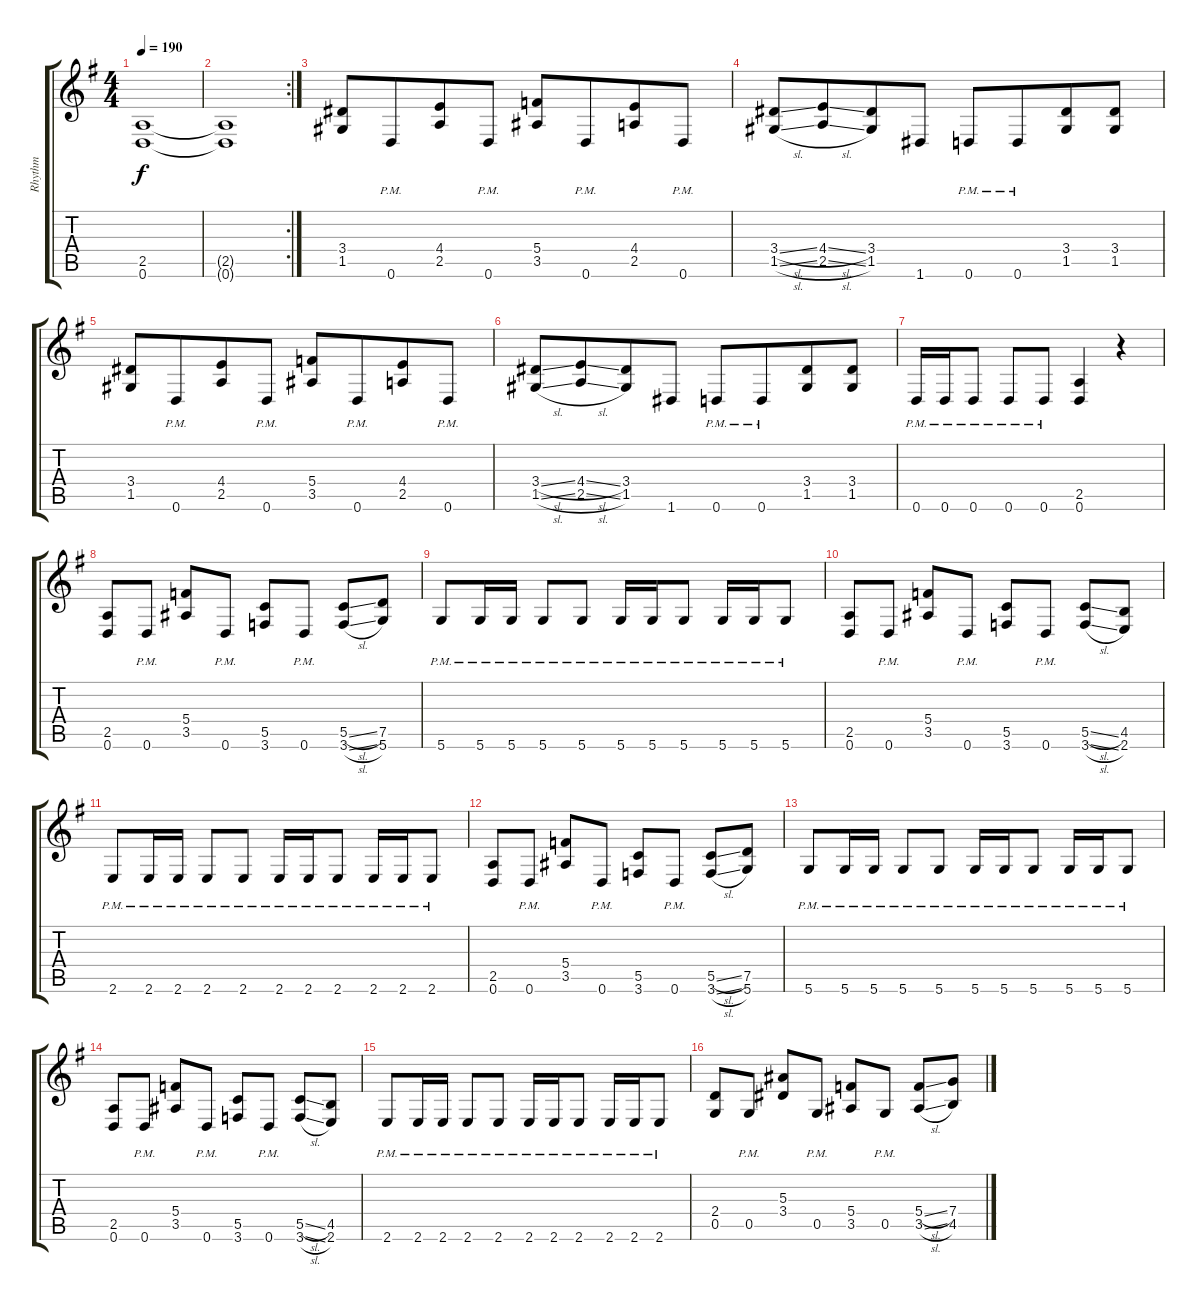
\track ("Rhythm" "Rhythm") {instrument overdrivenguitar}
\staff {score tabs}
\tuning (D4 A3 F3 C3 G2 D2) {hide}
\ts (4 4)
\tempo 190
\clef g2
\ks g
(2.5{t} 0.6{t}).1{dy f} |
\rc 2
(2.5{t} 0.6{t}).1 |
(3.4 1.5).8 0.6{pm}.8{beam merge} (4.4 2.5).8 0.6{pm}.8 (5.4 3.5).8 0.6{pm}.8{beam merge} (4.4 2.5).8 0.6{pm}.8 |
(3.4{sl} 1.5{sl}).8 (4.4{sl} 2.5{sl}).8{beam merge} (3.4 1.5).8 1.6.8 0.6{pm}.8 0.6{pm}.8{beam merge} (3.4 1.5).8 (3.4 1.5).8 |
(3.4 1.5).8 0.6{pm}.8{beam merge} (4.4 2.5).8 0.6{pm}.8 (5.4 3.5).8 0.6{pm}.8{beam merge} (4.4 2.5).8 0.6{pm}.8 |
(3.4{sl} 1.5{sl}).8 (4.4{sl} 2.5{sl}).8{beam merge} (3.4 1.5).8 1.6.8 0.6{pm}.8 0.6{pm}.8{beam merge} (3.4 1.5).8 (3.4 1.5).8 |
0.6{pm}.16 0.6{pm}.16 0.6{pm}.8 0.6{pm}.8 0.6{pm}.8 (2.5 0.6).4 r.4 |
(2.5 0.6).8 0.6{pm}.8 (5.4 3.5).8 0.6{pm}.8 (5.5 3.6).8 0.6{pm}.8 (5.5{sl} 3.6{sl}).8 (7.5 5.6).8 |
5.6{pm}.8 5.6{pm}.16 5.6{pm}.16 5.6{pm}.8 5.6{pm}.8 5.6{pm}.16 5.6{pm}.16 5.6{pm}.8 5.6{pm}.16 5.6{pm}.16 5.6{pm}.8 |
(2.5 0.6).8 0.6{pm}.8 (5.4 3.5).8 0.6{pm}.8 (5.5 3.6).8 0.6{pm}.8 (5.5{sl} 3.6{sl}).8 (4.5 2.6).8 |
2.6{pm}.8 2.6{pm}.16 2.6{pm}.16 2.6{pm}.8 2.6{pm}.8 2.6{pm}.16 2.6{pm}.16 2.6{pm}.8 2.6{pm}.16 2.6{pm}.16 2.6{pm}.8 |
(2.5 0.6).8 0.6{pm}.8 (5.4 3.5).8 0.6{pm}.8 (5.5 3.6).8 0.6{pm}.8 (5.5{sl} 3.6{sl}).8 (7.5 5.6).8 |
5.6{pm}.8 5.6{pm}.16 5.6{pm}.16 5.6{pm}.8 5.6{pm}.8 5.6{pm}.16 5.6{pm}.16 5.6{pm}.8 5.6{pm}.16 5.6{pm}.16 5.6{pm}.8 |
(2.5 0.6).8 0.6{pm}.8 (5.4 3.5).8 0.6{pm}.8 (5.5 3.6).8 0.6{pm}.8 (5.5{sl} 3.6{sl}).8 (4.5 2.6).8 |
2.6{pm}.8 2.6{pm}.16 2.6{pm}.16 2.6{pm}.8 2.6{pm}.8 2.6{pm}.16 2.6{pm}.16 2.6{pm}.8 2.6{pm}.16 2.6{pm}.16 2.6{pm}.8 |
(2.4 0.5).8 0.5{pm}.8 (5.3 3.4).8 0.5{pm}.8 (5.4 3.5).8 0.5{pm}.8 (5.4{sl} 3.5{sl}).8 (7.4 4.5).8
